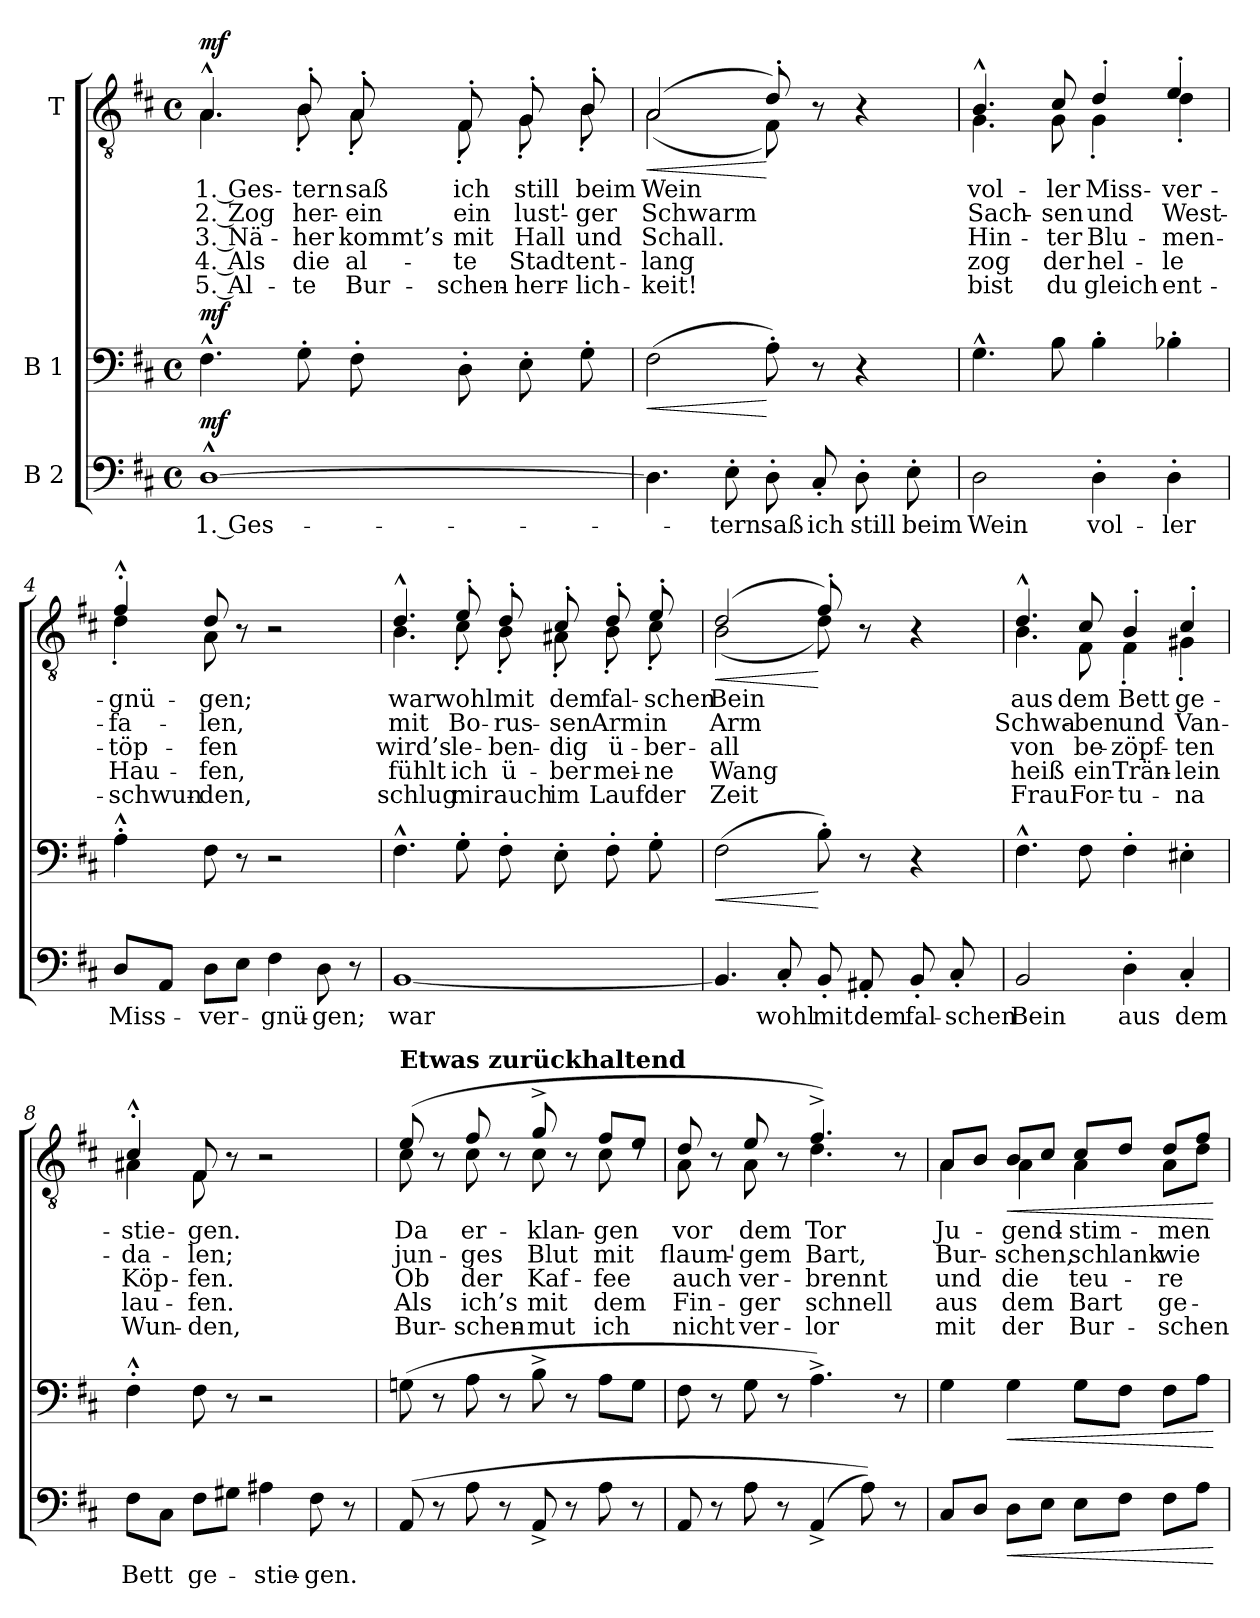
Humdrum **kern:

**kern	**text	**dynam	**kern	**dynam	**kern	**text	**text	**text	**text	**text	**dynam
*part3	*part3	*part3	*part2	*part2	*part1	*part1	*part1	*part1	*part1	*part1	*part1
*staff3	*staff3	*staff3	*staff2	*staff2	*staff1	*staff1	*staff1	*staff1	*staff1	*staff1	*staff1
*I"B 2	*	*	*I"B 1	*	*I"T	*	*	*	*	*	*
*clefF4	*	*	*clefF4	*	*clefGv2	*	*	*	*	*	*
*k[f#c#]	*	*	*k[f#c#]	*	*k[f#c#]	*	*	*	*	*	*
*M4/4	*	*	*M4/4	*	*M4/4	*	*	*	*	*	*
*met(c)	*	*	*met(c)	*	*met(c)	*	*	*	*	*	*
=1	=1	=1	=1	=1	=1	=1	=1	=1	=1	=1	=1
!	!	!	!	!	!LO:TX:a:B:t=Heiter bewegt	!	!	!	!	!	!
!	!LO:LY:b	!LO:DY:a	!	!LO:DY:a	!	!LO:LY:b	!LO:LY:b	!LO:LY:b	!LO:LY:b	!LO:LY:b	!LO:DY:a
*	*	*	*	*	*^	*	*	*	*	*	*
[1D^^	1. Ges-	mf	4.F#^^\	mf	4.A^^/	4.A\	1. Ges-	2. Zog	3. Nä-	4. Als	5. Al-	mf
!	!	!	!	!	!	!	!LO:LY:b	!LO:LY:b	!LO:LY:b	!LO:LY:b	!LO:LY:b	!
.	.	.	8G'\	.	8B'/	8B'\	-tern	her-	-her	die	-te	.
!	!	!	!	!	!	!	!LO:LY:b	!LO:LY:b	!LO:LY:b	!LO:LY:b	!LO:LY:b	!
.	.	.	8F#'\	.	8A'/	8A'\	saß	-ein	kommt’s	al-	Bur-	.
!	!	!	!	!	!	!	!LO:LY:b	!LO:LY:b	!LO:LY:b	!LO:LY:b	!LO:LY:b	!
.	.	.	8D'\	.	8F#'/	8F#'\	ich	ein	mit	-te	-schen-	.
!	!	!	!	!	!	!	!LO:LY:b	!LO:LY:b	!LO:LY:b	!LO:LY:b	!LO:LY:b	!
.	.	.	8E'\	.	8G'/	8G'\	still	lust'-	Hall	Stadt	-herr-	.
!	!	!	!	!	!	!	!LO:LY:b	!LO:LY:b	!LO:LY:b	!LO:LY:b	!LO:LY:b	!
.	.	.	8G'\	.	8B'/	8B'\	beim	-ger	und	ent-	-lich-	.
=2	=2	=2	=2	=2	=2	=2	=2	=2	=2	=2	=2	=2
!	!	!	!	!LO:HP:b	!	!	!LO:LY:b	!LO:LY:b	!LO:LY:b	!LO:LY:b	!LO:LY:b	!LO:HP:b
4.D\]	.	.	(2F#\	<	(2A/	(2A\	Wein	Schwarm	Schall.	-lang	-keit!	<
!	!LO:LY:b	!	!	!	!	!	!	!	!	!	!	!
8E'\	-tern	.	.	.	.	.	.	.	.	.	.	.
!	!LO:LY:b	!	!	!	!	!	!	!	!	!	!	!
8D'\	saß	.	8A'\)	[	8d'/)	8F#\)	.	.	.	.	.	[
!	!LO:LY:b	!	!	!	!	!	!	!	!	!	!	!
8C#'/	ich	.	8r	.	8r	8ryy	.	.	.	.	.	.
!	!LO:LY:b	!	!	!	!	!	!	!	!	!	!	!
8D'\	still	.	4r	.	4r	4ryy	.	.	.	.	.	.
!	!LO:LY:b	!	!	!	!	!	!	!	!	!	!	!
8E'\	beim	.	.	.	.	.	.	.	.	.	.	.
=3	=3	=3	=3	=3	=3	=3	=3	=3	=3	=3	=3	=3
!	!LO:LY:b	!	!	!	!	!	!LO:LY:b	!LO:LY:b	!LO:LY:b	!LO:LY:b	!LO:LY:b	!
2D\	Wein	.	4.G^^\	.	4.B^^/	4.G\	vol-	Sach-	Hin-	zog	bist	.
!	!	!	!	!	!	!	!LO:LY:b	!LO:LY:b	!LO:LY:b	!LO:LY:b	!LO:LY:b	!
.	.	.	8B\	.	8c#/	8G\	-ler	-sen	-ter	der	du	.
!	!LO:LY:b	!	!	!	!	!	!LO:LY:b	!LO:LY:b	!LO:LY:b	!LO:LY:b	!LO:LY:b	!
4D'\	vol-	.	4B'\	.	4d'/	4G'\	Miss-	und	Blu-	hel-	gleich	.
!	!LO:LY:b	!	!	!	!	!	!LO:LY:b	!LO:LY:b	!LO:LY:b	!LO:LY:b	!LO:LY:b	!
4D'\	-ler	.	4B-X'\	.	4e'/	4d'\	-ver-	West-	-men-	-le	ent-	.
!!LO:LB:g=z	!!
=4	=4	=4	=4	=4	=4	=4	=4	=4	=4	=4	=4	=4
!	!LO:LY:b	!	!	!	!	!	!LO:LY:b	!LO:LY:b	!LO:LY:b	!LO:LY:b	!LO:LY:b	!
8D/L	Miss-	.	4A'^^\	.	4f#'^^/	4d'\	-gnü-	-fa-	-töp-	Hau-	-schwun-	.
8AA/J	.	.	.	.	.	.	.	.	.	.	.	.
!	!LO:LY:b	!	!	!	!	!	!LO:LY:b	!LO:LY:b	!LO:LY:b	!LO:LY:b	!LO:LY:b	!
8D\L	-ver-	.	8F#\	.	8d/	8A\	-gen;	-len,	-fen	-fen,	-den,	.
8E\J	.	.	8r	.	8r	8ryy	.	.	.	.	.	.
!	!LO:LY:b	!	!	!	!	!	!	!	!	!	!	!
4F#\	-gnü-	.	2r	.	2r	2ryy	.	.	.	.	.	.
!	!LO:LY:b	!	!	!	!	!	!	!	!	!	!	!
8D\	-gen;	.	.	.	.	.	.	.	.	.	.	.
8r	.	.	.	.	.	.	.	.	.	.	.	.
=5	=5	=5	=5	=5	=5	=5	=5	=5	=5	=5	=5	=5
!	!LO:LY:b	!	!	!	!	!	!LO:LY:b	!LO:LY:b	!LO:LY:b	!LO:LY:b	!LO:LY:b	!
[1BB	war	.	4.F#^^\	.	4.d^^/	4.B\	war	mit	wird’s	fühlt	schlug	.
!	!	!	!	!	!	!	!LO:LY:b	!LO:LY:b	!LO:LY:b	!LO:LY:b	!LO:LY:b	!
.	.	.	8G'\	.	8e'/	8c#'\	wohl	Bo-	le-	ich	mir	.
!	!	!	!	!	!	!	!LO:LY:b	!LO:LY:b	!LO:LY:b	!LO:LY:b	!LO:LY:b	!
.	.	.	8F#'\	.	8d'/	8B'\	mit	-rus-	-ben-	ü-	auch	.
!	!	!	!	!	!	!	!LO:LY:b	!LO:LY:b	!LO:LY:b	!LO:LY:b	!LO:LY:b	!
.	.	.	8E'\	.	8c#'/	8A#X'\	dem	-sen	-dig	-ber	im	.
!	!	!	!	!	!	!	!LO:LY:b	!LO:LY:b	!LO:LY:b	!LO:LY:b	!LO:LY:b	!
.	.	.	8F#'\	.	8d'/	8B'\	fal-	Arm	ü-	mei-	Lauf	.
!	!	!	!	!	!	!	!LO:LY:b	!LO:LY:b	!LO:LY:b	!LO:LY:b	!LO:LY:b	!
.	.	.	8G'\	.	8e'/	8c#'\	-schen	in	-ber-	-ne	der	.
=6	=6	=6	=6	=6	=6	=6	=6	=6	=6	=6	=6	=6
!	!	!	!	!LO:HP:b	!	!	!LO:LY:b	!LO:LY:b	!LO:LY:b	!LO:LY:b	!LO:LY:b	!LO:HP:b
4.BB/]	.	.	(2F#\	<	(2d/	(2B\	Bein	Arm	-all	Wang	Zeit	<
!	!LO:LY:b	!	!	!	!	!	!	!	!	!	!	!
8C#'/	wohl	.	.	.	.	.	.	.	.	.	.	.
!	!LO:LY:b	!	!	!	!	!	!	!	!	!	!	!
8BB'/	mit	.	8B'\)	[	8f#'/)	8d\)	.	.	.	.	.	[
!	!LO:LY:b	!	!	!	!	!	!	!	!	!	!	!
8AA#X'/	dem	.	8r	.	8r	8ryy	.	.	.	.	.	.
!	!LO:LY:b	!	!	!	!	!	!	!	!	!	!	!
8BB'/	fal-	.	4r	.	4r	4ryy	.	.	.	.	.	.
!	!LO:LY:b	!	!	!	!	!	!	!	!	!	!	!
8C#'/	-schen	.	.	.	.	.	.	.	.	.	.	.
!!LO:LB:g=z	!!
=7	=7	=7	=7	=7	=7	=7	=7	=7	=7	=7	=7	=7
!	!LO:LY:b	!	!	!	!	!	!LO:LY:b	!LO:LY:b	!LO:LY:b	!LO:LY:b	!LO:LY:b	!
2BB/	Bein	.	4.F#^^\	.	4.d^^/	4.B\	aus	Schwa-	von	heiß	Frau	.
!	!	!	!	!	!	!	!LO:LY:b	!LO:LY:b	!LO:LY:b	!LO:LY:b	!LO:LY:b	!
.	.	.	8F#\	.	8c#/	8F#\	dem	-ben	be-	ein	For-	.
!	!LO:LY:b	!	!	!	!	!	!LO:LY:b	!LO:LY:b	!LO:LY:b	!LO:LY:b	!LO:LY:b	!
4D'\	aus	.	4F#'\	.	4B'/	4F#'\	Bett	und	-zöpf-	Trän-	-tu-	.
!	!LO:LY:b	!	!	!	!	!	!LO:LY:b	!LO:LY:b	!LO:LY:b	!LO:LY:b	!LO:LY:b	!
4C#'/	dem	.	4E#X'\	.	4c#'/	4G#X'\	ge-	Van-	-ten	-lein	-na	.
=8	=8	=8	=8	=8	=8	=8	=8	=8	=8	=8	=8	=8
!	!LO:LY:b	!	!	!	!	!	!LO:LY:b	!LO:LY:b	!LO:LY:b	!LO:LY:b	!LO:LY:b	!
8F#\L	Bett	.	4F#'^^\	.	4c#'^^/	4A#X\	-stie-	-da-	Köp-	lau-	Wun-	.
8C#\J	.	.	.	.	.	.	.	.	.	.	.	.
!	!LO:LY:b	!	!	!	!	!	!LO:LY:b	!LO:LY:b	!LO:LY:b	!LO:LY:b	!LO:LY:b	!
8F#\L	ge-	.	8F#\	.	8F#/	8F#\	-gen.	-len;	-fen.	-fen.	-den,	.
8G#X\J	.	.	8r	.	8r	8ryy	.	.	.	.	.	.
!	!LO:LY:b	!	!	!	!	!	!	!	!	!	!	!
4A#X\	-stie-	.	2r	.	2r	2ryy	.	.	.	.	.	.
!	!LO:LY:b	!	!	!	!	!	!	!	!	!	!	!
8F#\	-gen.	.	.	.	.	.	.	.	.	.	.	.
8r	.	.	.	.	.	.	.	.	.	.	.	.
=9	=9	=9	=9	=9	=9	=9	=9	=9	=9	=9	=9	=9
!	!	!	!	!	!LO:TX:a:B:t=Etwas zurückhaltend	!	!	!	!	!	!	!
!	!	!	!	!	!	!	!LO:LY:b	!LO:LY:b	!LO:LY:b	!LO:LY:b	!LO:LY:b	!
(8AA/	.	.	(8Gn\	.	(8e/	8c#\	Da	jun-	Ob	Als	Bur-	.
8r	.	.	8r	.	8r	8ryy	.	.	.	.	.	.
!	!	!	!	!	!	!	!LO:LY:b	!LO:LY:b	!LO:LY:b	!LO:LY:b	!LO:LY:b	!
8A\	.	.	8A\	.	8f#/	8c#\	er-	-ges	der	ich’s	-schen-	.
8r	.	.	8r	.	8r	8ryy	.	.	.	.	.	.
!	!	!	!	!	!	!	!LO:LY:b	!LO:LY:b	!LO:LY:b	!LO:LY:b	!LO:LY:b	!
8AA^/	.	.	8B^\	.	8g^/	8c#\	-klan-	Blut	Kaf-	mit	-mut	.
8r	.	.	8r	.	8r	8ryy	.	.	.	.	.	.
!	!	!	!	!	!	!	!LO:LY:b	!LO:LY:b	!LO:LY:b	!LO:LY:b	!LO:LY:b	!
8A\	.	.	8A\L	.	8f#/L	8c#\	-gen	mit	-fee	dem	ich	.
8r	.	.	8G\J	.	8e/J	8rd	.	.	.	.	.	.
!!LO:PB:g=z	!!
=10	=10	=10	=10	=10	=10	=10	=10	=10	=10	=10	=10	=10
!	!	!	!	!	!	!	!LO:LY:b	!LO:LY:b	!LO:LY:b	!LO:LY:b	!LO:LY:b	!
8AA/	.	.	8F#\	.	8d/	8A\	vor	flaum'-	auch	Fin-	nicht	.
8r	.	.	8r	.	8r	8ryy	.	.	.	.	.	.
!	!	!	!	!	!	!	!LO:LY:b	!LO:LY:b	!LO:LY:b	!LO:LY:b	!LO:LY:b	!
8A\	.	.	8G\	.	8e/	8A\	dem	-gem	ver-	-ger	ver-	.
8r	.	.	8r	.	8r	8ryy	.	.	.	.	.	.
!	!	!	!	!	!	!	!LO:LY:b	!LO:LY:b	!LO:LY:b	!LO:LY:b	!LO:LY:b	!
(4AA^/	.	.	4.A^\)	.	4.f#^/)	4.d\	Tor	Bart,	-brennt	schnell	-lor	.
8A\))	.	.	.	.	.	.	.	.	.	.	.	.
8r	.	.	8r	.	8r	8ryy	.	.	.	.	.	.
=11	=11	=11	=11	=11	=11	=11	=11	=11	=11	=11	=11	=11
!	!	!	!	!	!	!	!LO:LY:b	!LO:LY:b	!LO:LY:b	!LO:LY:b	!LO:LY:b	!
8C#/L	.	.	4G\	.	8A/L	4A\	Ju-	Bur-	und	aus	mit	.
8D/J	.	.	.	.	8B/J	.	.	.	.	.	.	.
!	!	!LO:HP:b	!	!LO:HP:b	!	!	!LO:LY:b	!LO:LY:b	!LO:LY:b	!LO:LY:b	!LO:LY:b	!LO:HP:b
8D\L	.	<	4G\	<	8B/L	4A\	-gend-	-schen,	die	dem	der	<
8E\J	.	.	.	.	8c#/J	.	.	.	.	.	.	.
!	!	!	!	!	!	!	!LO:LY:b	!LO:LY:b	!LO:LY:b	!LO:LY:b	!LO:LY:b	!
8E\L	.	.	8G\L	.	8c#/L	4A\	-stim-	schlank	teu-	Bart	Bur-	.
8F#\J	.	.	8F#\J	.	8d/J	.	.	.	.	.	.	.
!	!	!	!	!	!	!	!LO:LY:b	!LO:LY:b	!LO:LY:b	!LO:LY:b	!LO:LY:b	!
8F#\L	.	.	8F#\L	.	8d/L	8A\L	-men	wie	-re	ge-	-schen-	.
8A\J	.	.	8A\J	.	8f#/J	8d\J	.	.	.	.	.	.
*	*	*	*	*	*v	*v	*	*	*	*	*	*
.	.	[	.	[	.	.	.	.	.	.	[
=	=	=	=	=	=	=	=	=	=	=	=
*-	*-	*-	*-	*-	*-	*-	*-	*-	*-	*-	*-
